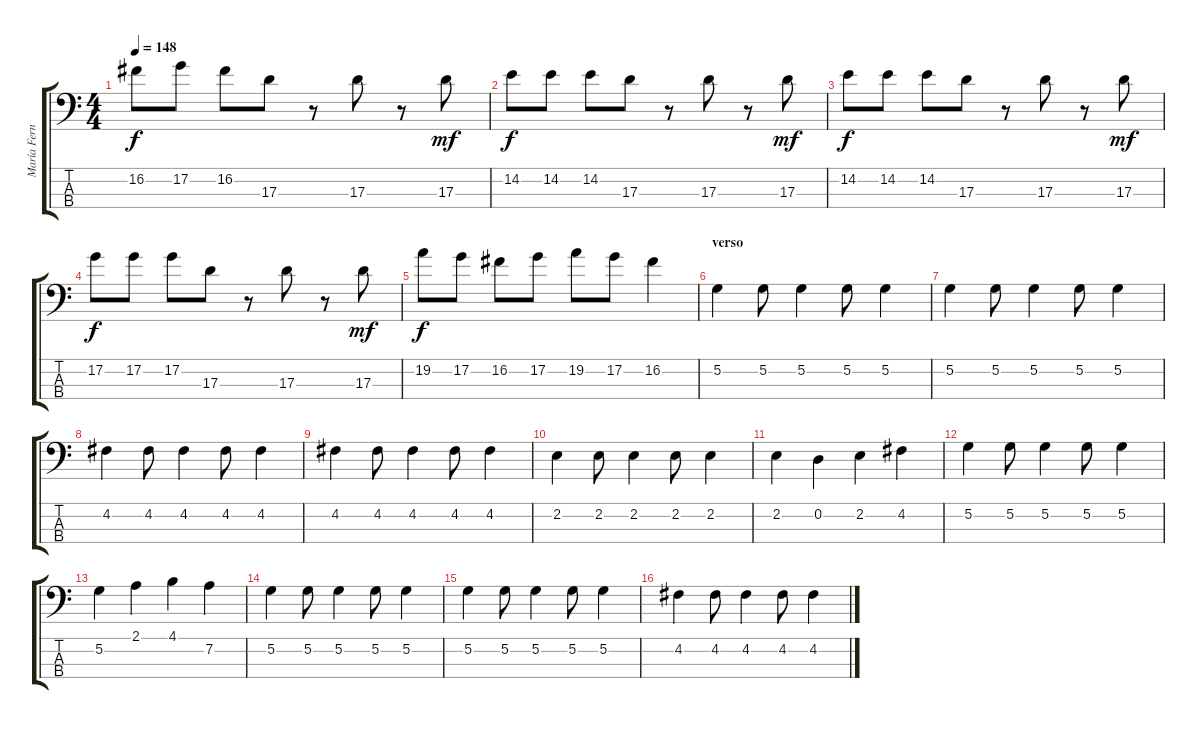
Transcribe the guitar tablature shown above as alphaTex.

\track ("María Fernanda (bajo)" "María Fern") {instrument electricbasspick}
\staff {score tabs}
\tuning (G2 D2 A1 E1) {hide}
\ts (4 4)
\tempo 148
\clef f4
\ks c
16.2.8{dy f} 17.2.8 16.2.8 17.3.8 r.8 17.3.8 r.8 17.3.8{dy mf} |
14.2.8{dy f} 14.2.8 14.2.8 17.3.8 r.8 17.3.8 r.8 17.3.8{dy mf} |
14.2.8{dy f} 14.2.8 14.2.8 17.3.8 r.8 17.3.8 r.8 17.3.8{dy mf} |
17.2.8{dy f} 17.2.8 17.2.8 17.3.8 r.8 17.3.8 r.8 17.3.8{dy mf} |
19.2.8{dy f} 17.2.8 16.2.8 17.2.8 19.2.8 17.2.8 16.2.4 |
\section ("" "verso")
5.2.4 5.2.8 5.2.4 5.2.8 5.2.4 |
5.2.4 5.2.8 5.2.4 5.2.8 5.2.4 |
4.2.4 4.2.8 4.2.4 4.2.8 4.2.4 |
4.2.4 4.2.8 4.2.4 4.2.8 4.2.4 |
2.2.4 2.2.8 2.2.4 2.2.8 2.2.4 |
2.2.4 0.2.4 2.2.4 4.2.4 |
5.2.4 5.2.8 5.2.4 5.2.8 5.2.4 |
5.2.4 2.1.4 4.1.4 7.2.4 |
5.2.4 5.2.8 5.2.4 5.2.8 5.2.4 |
5.2.4 5.2.8 5.2.4 5.2.8 5.2.4 |
4.2.4 4.2.8 4.2.4 4.2.8 4.2.4
